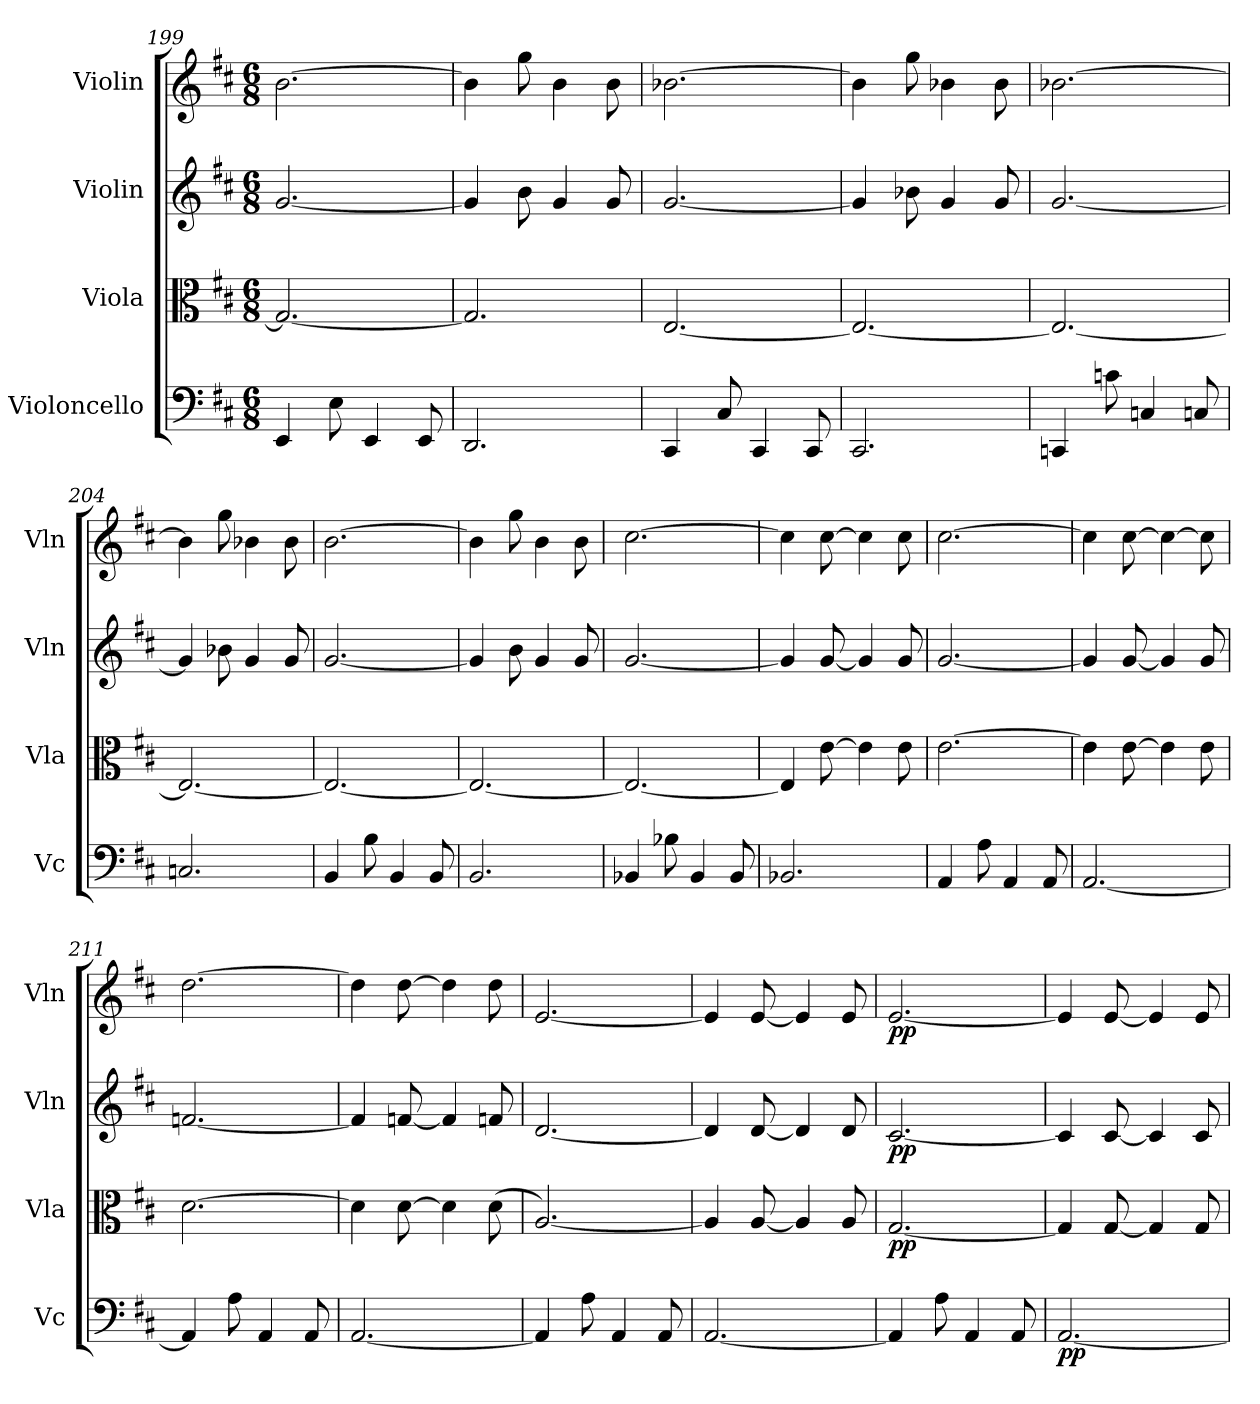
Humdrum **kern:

**kern	**dynam	**kern	**dynam	**kern	**dynam	**kern	**dynam
*part4	*part4	*part3	*part3	*part2	*part2	*part1	*part1
*staff4	*staff4	*staff3	*staff3	*staff2	*staff2	*staff1	*staff1
*I"Violoncello	*	*I"Viola	*	*I"Violin	*	*I"Violin	*
*I'Vc	*	*I'Vla	*	*I'Vln	*	*I'Vln	*
*clefF4	*	*clefC3	*	*clefG2	*	*clefG2	*
*k[f#c#]	*	*k[f#c#]	*	*k[f#c#]	*	*k[f#c#]	*
*D:	*	*D:	*	*D:	*	*D:	*
*M6/8	*	*M6/8	*	*M6/8	*	*M6/8	*
=199	=199	=199	=199	=199	=199	=199	=199
4EE/	.	2.G/_	.	[2.g/	.	[2.b\	.
8E\	.	.	.	.	.	.	.
4EE/	.	.	.	.	.	.	.
8EE/	.	.	.	.	.	.	.
=200	=200	=200	=200	=200	=200	=200	=200
2.DD/	.	2.G/]	.	4g/]	.	4b\]	.
.	.	.	.	8b\	.	8gg\	.
.	.	.	.	4g/	.	4b\	.
.	.	.	.	8g/	.	8b\	.
=201	=201	=201	=201	=201	=201	=201	=201
4CC#/	.	[2.E/	.	[2.g/	.	[2.b-X\	.
8C#/	.	.	.	.	.	.	.
4CC#/	.	.	.	.	.	.	.
8CC#/	.	.	.	.	.	.	.
=202	=202	=202	=202	=202	=202	=202	=202
2.CC#/	.	2.E/_	.	4g/]	.	4b-\]	.
.	.	.	.	8b-X\	.	8gg\	.
.	.	.	.	4g/	.	4b-X\	.
.	.	.	.	8g/	.	8b-\	.
=203	=203	=203	=203	=203	=203	=203	=203
4CCn/	.	2.E/_	.	[2.g/	.	[2.b-X\	.
8cn\	.	.	.	.	.	.	.
4Cn/	.	.	.	.	.	.	.
8Cn/	.	.	.	.	.	.	.
=204	=204	=204	=204	=204	=204	=204	=204
2.Cn/	.	2.E/_	.	4g/]	.	4b-\]	.
.	.	.	.	8b-X\	.	8gg\	.
.	.	.	.	4g/	.	4b-X\	.
.	.	.	.	8g/	.	8b-\	.
=205	=205	=205	=205	=205	=205	=205	=205
4BB/	.	2.E/_	.	[2.g/	.	[2.b\	.
8B\	.	.	.	.	.	.	.
4BB/	.	.	.	.	.	.	.
8BB/	.	.	.	.	.	.	.
=206	=206	=206	=206	=206	=206	=206	=206
2.BB/	.	2.E/_	.	4g/]	.	4b\]	.
.	.	.	.	8b\	.	8gg\	.
.	.	.	.	4g/	.	4b\	.
.	.	.	.	8g/	.	8b\	.
=207	=207	=207	=207	=207	=207	=207	=207
4BB-X/	.	2.E/_	.	[2.g/	.	[2.cc#\	.
8B-X\	.	.	.	.	.	.	.
4BB-/	.	.	.	.	.	.	.
8BB-/	.	.	.	.	.	.	.
=208	=208	=208	=208	=208	=208	=208	=208
2.BB-X/	.	4E/]	.	4g/]	.	4cc#\]	.
.	.	[8e\	.	[8g/	.	[8cc#\	.
.	.	4e\]	.	4g/]	.	4cc#\]	.
.	.	8e\	.	8g/	.	8cc#\	.
=209	=209	=209	=209	=209	=209	=209	=209
4AA/	.	[2.e\	.	[2.g/	.	[2.cc#\	.
8A\	.	.	.	.	.	.	.
4AA/	.	.	.	.	.	.	.
8AA/	.	.	.	.	.	.	.
=210	=210	=210	=210	=210	=210	=210	=210
[2.AA/	.	4e\]	.	4g/]	.	4cc#\]	.
.	.	[8e\	.	[8g/	.	[8cc#\	.
.	.	4e\]	.	4g/]	.	4cc#\_	.
.	.	8e\	.	8g/	.	8cc#\]	.
=211	=211	=211	=211	=211	=211	=211	=211
4AA/]	.	[2.d\	.	[2.fn/	.	[2.dd\	.
8A\	.	.	.	.	.	.	.
4AA/	.	.	.	.	.	.	.
8AA/	.	.	.	.	.	.	.
=212	=212	=212	=212	=212	=212	=212	=212
[2.AA/	.	4d\]	.	4f/]	.	4dd\]	.
.	.	[8d\	.	[8fn/	.	[8dd\	.
.	.	4d\]	.	4fn/]	.	4dd\]	.
.	.	(8d\	.	8fn/	.	8dd\	.
=213	=213	=213	=213	=213	=213	=213	=213
4AA/]	.	[2.A/)	.	[2.d/	.	[2.e/	.
8A\	.	.	.	.	.	.	.
4AA/	.	.	.	.	.	.	.
8AA/	.	.	.	.	.	.	.
=214	=214	=214	=214	=214	=214	=214	=214
[2.AA/	.	4A/]	.	4d/]	.	4e/]	.
.	.	[8A/	.	[8d/	.	[8e/	.
.	.	4A/]	.	4d/]	.	4e/]	.
.	.	8A/	.	8d/	.	8e/	.
=215	=215	=215	=215	=215	=215	=215	=215
4AA/]	.	[2.G/	pp	[2.c#/	pp	[2.e/	pp
8A\	.	.	.	.	.	.	.
4AA/	.	.	.	.	.	.	.
8AA/	.	.	.	.	.	.	.
=216	=216	=216	=216	=216	=216	=216	=216
[2.AA/	pp	4G/]	.	4c#/]	.	4e/]	.
.	.	[8G/	.	[8c#/	.	[8e/	.
.	.	4G/]	.	4c#/]	.	4e/]	.
.	.	8G/	.	8c#/	.	8e/	.
=	=	=	=	=	=	=	=
*-	*-	*-	*-	*-	*-	*-	*-
